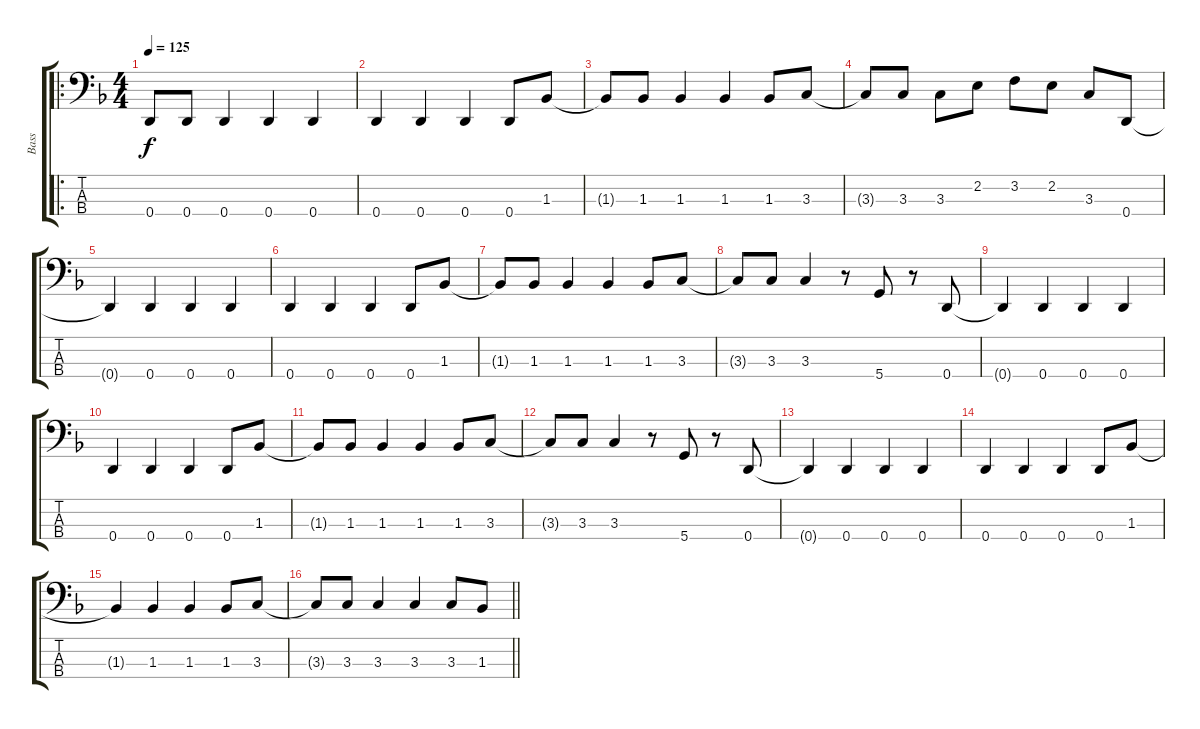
\track ("Bass" "Bass") {instrument electricbassfinger}
\staff {score tabs}
\tuning (G2 D2 A1 D1) {hide}
\ro
\ts (4 4)
\section ("" " ")
\tempo 125
\clef f4
\ks f
0.4{t}.8{dy f} 0.4.8 0.4.4 0.4.4 0.4.4 |
0.4.4 0.4.4 0.4.4 0.4.8 1.3.8 |
1.3{t}.8 1.3.8 1.3.4 1.3.4 1.3.8 3.3.8 |
3.3{t}.8 3.3.8 3.3.8 2.2.8 3.2.8 2.2.8 3.3.8 0.4.8 |
0.4{t}.4 0.4.4 0.4.4 0.4.4 |
0.4.4 0.4.4 0.4.4 0.4.8 1.3.8 |
1.3{t}.8 1.3.8 1.3.4 1.3.4 1.3.8 3.3.8 |
3.3{t}.8 3.3.8 3.3.4 r.8 5.4.8 r.8 0.4.8 |
0.4{t}.4 0.4.4 0.4.4 0.4.4 |
0.4.4 0.4.4 0.4.4 0.4.8 1.3.8 |
1.3{t}.8 1.3.8 1.3.4 1.3.4 1.3.8 3.3.8 |
3.3{t}.8 3.3.8 3.3.4 r.8 5.4.8 r.8 0.4.8 |
0.4{t}.4 0.4.4 0.4.4 0.4.4 |
0.4.4 0.4.4 0.4.4 0.4.8 1.3.8 |
1.3{t}.4 1.3.4 1.3.4 1.3.8 3.3.8 |
\barLineRight lightlight
3.3{t}.8 3.3.8 3.3.4 3.3.4 3.3.8 1.3.8
